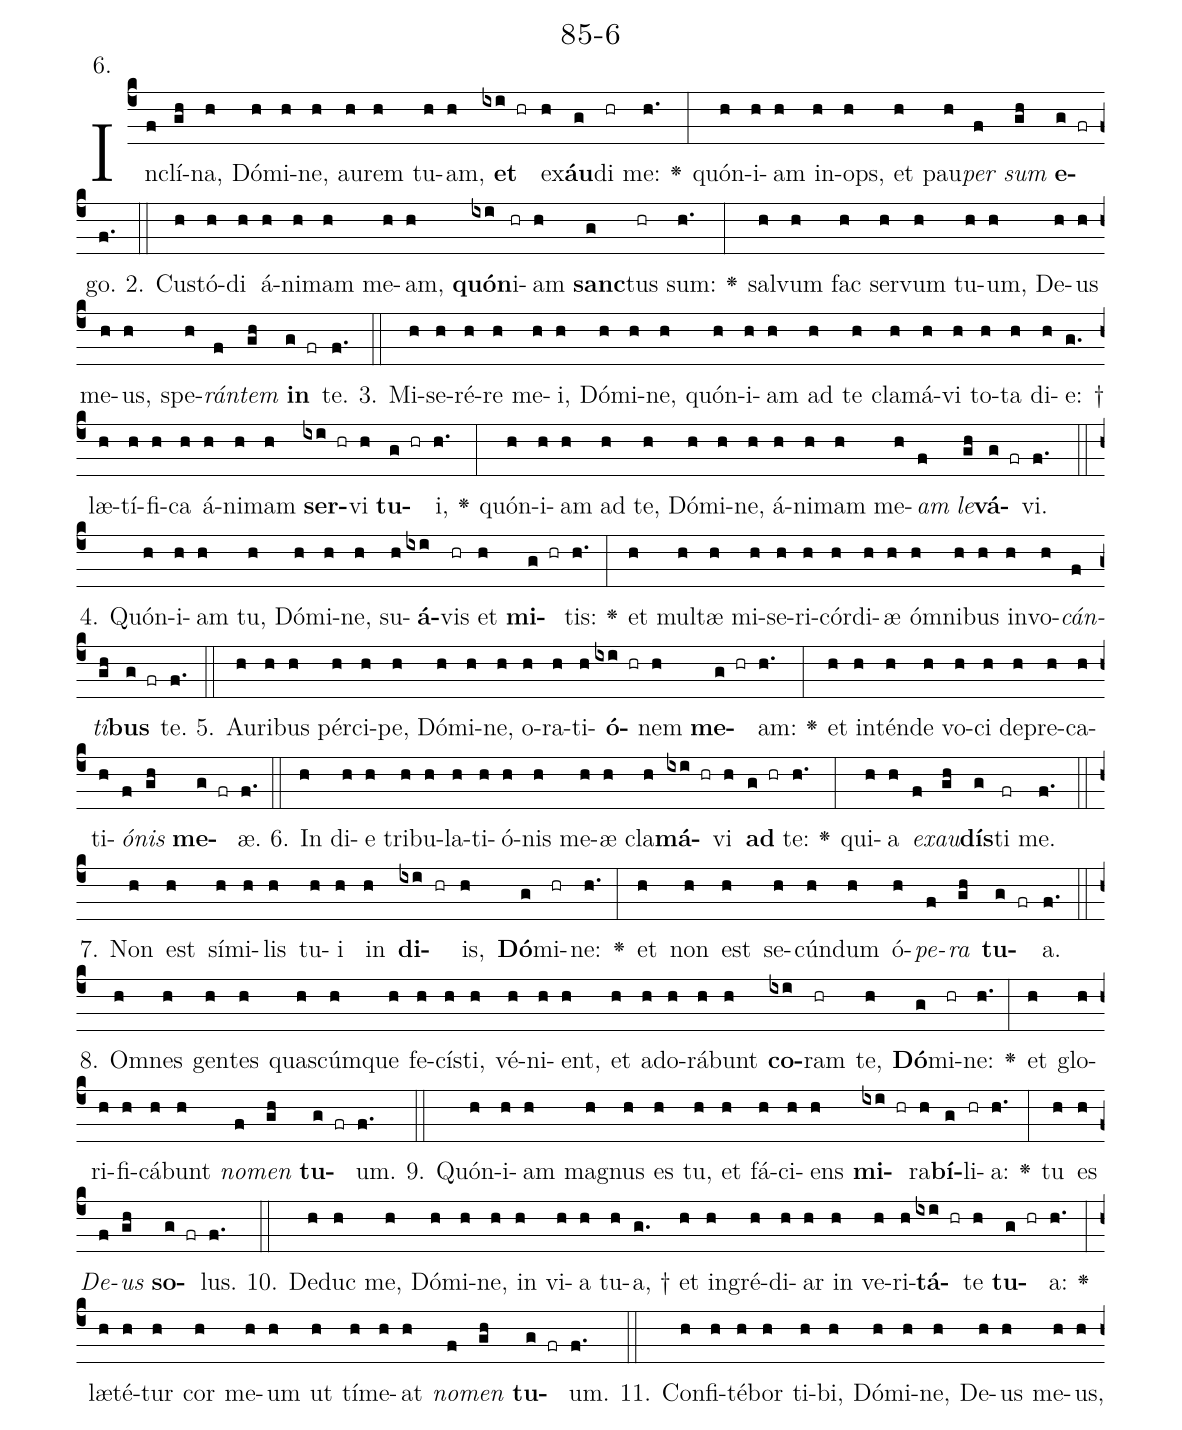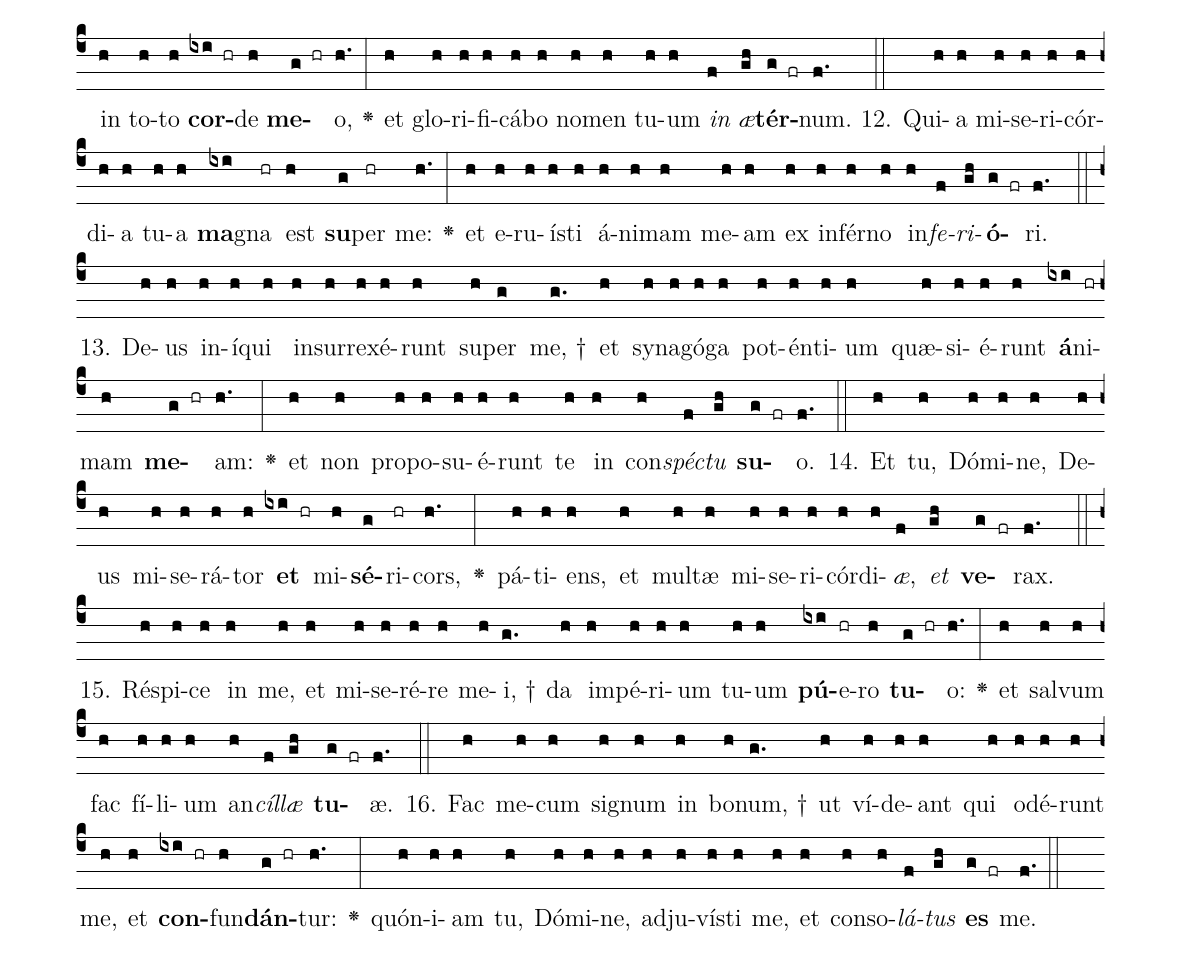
name: 85-6;
annotation: 6.;
%%
(c4)In(f)clí(gh)na,(h) Dó(h)mi(h)ne,(h) au(h)rem(h) tu(h)am,(h) <b>et</b>(ixi hr) ex(h)<b>áu</b>(g)di(hr) me:(h.) <v>\greheightstar</v>(:) quón(h)i(h)am(h) in(h)ops,(h) et(h) pau(h)<i>per</i>(f) <i>sum</i>(gh) <b>e</b>(g fr)go.(f.) (::)
2. Cus(h)tó(h)di(h) á(h)ni(h)mam(h) me(h)am,(h) <b>quón</b>(ixi)i(hr)am(h) <b>sanc</b>(g)tus(hr) sum:(h.) <v>\greheightstar</v>(:) sal(h)vum(h) fac(h) ser(h)vum(h) tu(h)um,(h) De(h)us(h) me(h)us,(h) spe(h)<i>rán</i>(f)<i>tem</i>(gh) <b>in</b>(g fr) te.(f.) (::)
3. Mi(h)se(h)ré(h)re(h) me(h)i,(h) Dó(h)mi(h)ne,(h) quón(h)i(h)am(h) ad(h) te(h) cla(h)má(h)vi(h) to(h)ta(h) di(h)e: †(g.) læ(h)tí(h)fi(h)ca(h) á(h)ni(h)mam(h) <b>ser</b>(ixi hr)vi(h) <b>tu</b>(g hr)i,(h.) <v>\greheightstar</v>(:) quón(h)i(h)am(h) ad(h) te,(h) Dó(h)mi(h)ne,(h) á(h)ni(h)mam(h) me(h)<i>am</i>(f) <i>le</i>(gh)<b>vá</b>(g fr)vi.(f.) (::)
4. Quón(h)i(h)am(h) tu,(h) Dó(h)mi(h)ne,(h) su(h)<b>á</b>(ixi)vis(hr) et(h) <b>mi</b>(g hr)tis:(h.) <v>\greheightstar</v>(:) et(h) mul(h)tæ(h) mi(h)se(h)ri(h)cór(h)di(h)æ(h) óm(h)ni(h)bus(h) in(h)vo(h)<i>cán</i>(f)<i>ti</i>(gh)<b>bus</b>(g fr) te.(f.) (::)
5. Au(h)ri(h)bus(h) pér(h)ci(h)pe,(h) Dó(h)mi(h)ne,(h) o(h)ra(h)ti(h)<b>ó</b>(ixi hr)nem(h) <b>me</b>(g hr)am:(h.) <v>\greheightstar</v>(:) et(h) in(h)tén(h)de(h) vo(h)ci(h) de(h)pre(h)ca(h)ti(h)<i>ó</i>(f)<i>nis</i>(gh) <b>me</b>(g fr)æ.(f.) (::)
6. In(h) di(h)e(h) tri(h)bu(h)la(h)ti(h)ó(h)nis(h) me(h)æ(h) cla(h)<b>má</b>(ixi hr)vi(h) <b>ad</b>(g hr) te:(h.) <v>\greheightstar</v>(:) qui(h)a(h) <i>ex</i>(f)<i>au</i>(gh)<b>dís</b>(g)ti(fr) me.(f.) (::)
7. Non(h) est(h) sí(h)mi(h)lis(h) tu(h)i(h) in(h) <b>di</b>(ixi hr)is,(h) <b>Dó</b>(g)mi(hr)ne:(h.) <v>\greheightstar</v>(:) et(h) non(h) est(h) se(h)cún(h)dum(h) ó(h)<i>pe</i>(f)<i>ra</i>(gh) <b>tu</b>(g fr)a.(f.) (::)
8. Om(h)nes(h) gen(h)tes(h) quas(h)cúm(h)que(h) fe(h)cís(h)ti,(h) vé(h)ni(h)ent,(h) et(h) ad(h)o(h)rá(h)bunt(h) <b>co</b>(ixi)ram(hr) te,(h) <b>Dó</b>(g)mi(hr)ne:(h.) <v>\greheightstar</v>(:) et(h) glo(h)ri(h)fi(h)cá(h)bunt(h) <i>no</i>(f)<i>men</i>(gh) <b>tu</b>(g fr)um.(f.) (::)
9. Quón(h)i(h)am(h) ma(h)gnus(h) es(h) tu,(h) et(h) fá(h)ci(h)ens(h) <b>mi</b>(ixi hr)ra(h)<b>bí</b>(g)li(hr)a:(h.) <v>\greheightstar</v>(:) tu(h) es(h) <i>De</i>(f)<i>us</i>(gh) <b>so</b>(g fr)lus.(f.) (::)
10. De(h)duc(h) me,(h) Dó(h)mi(h)ne,(h) in(h) vi(h)a(h) tu(h)a, †(g.) et(h) in(h)gré(h)di(h)ar(h) in(h) ve(h)ri(h)<b>tá</b>(ixi hr)te(h) <b>tu</b>(g hr)a:(h.) <v>\greheightstar</v>(:) læ(h)té(h)tur(h) cor(h) me(h)um(h) ut(h) tí(h)me(h)at(h) <i>no</i>(f)<i>men</i>(gh) <b>tu</b>(g fr)um.(f.) (::)
11. Con(h)fi(h)té(h)bor(h) ti(h)bi,(h) Dó(h)mi(h)ne,(h) De(h)us(h) me(h)us,(h) in(h) to(h)to(h) <b>cor</b>(ixi hr)de(h) <b>me</b>(g hr)o,(h.) <v>\greheightstar</v>(:) et(h) glo(h)ri(h)fi(h)cá(h)bo(h) no(h)men(h) tu(h)um(h) <i>in</i>(f) <i>æ</i>(gh)<b>tér</b>(g fr)num.(f.) (::)
12. Qui(h)a(h) mi(h)se(h)ri(h)cór(h)di(h)a(h) tu(h)a(h) <b>ma</b>(ixi)gna(hr) est(h) <b>su</b>(g)per(hr) me:(h.) <v>\greheightstar</v>(:) et(h) e(h)ru(h)ís(h)ti(h) á(h)ni(h)mam(h) me(h)am(h) ex(h) in(h)fér(h)no(h) in(h)<i>fe</i>(f)<i>ri</i>(gh)<b>ó</b>(g fr)ri.(f.) (::)
13. De(h)us(h) in(h)í(h)qui(h) in(h)sur(h)re(h)xé(h)runt(h) su(h)per(g) me, †(g.) et(h) sy(h)na(h)gó(h)ga(h) pot(h)én(h)ti(h)um(h) quæ(h)si(h)é(h)runt(h) <b>á</b>(ixi)ni(hr)mam(h) <b>me</b>(g hr)am:(h.) <v>\greheightstar</v>(:) et(h) non(h) pro(h)po(h)su(h)é(h)runt(h) te(h) in(h) con(h)<i>spéc</i>(f)<i>tu</i>(gh) <b>su</b>(g fr)o.(f.) (::)
14. Et(h) tu,(h) Dó(h)mi(h)ne,(h) De(h)us(h) mi(h)se(h)rá(h)tor(h) <b>et</b>(ixi hr) mi(h)<b>sé</b>(g)ri(hr)cors,(h.) <v>\greheightstar</v>(:) pá(h)ti(h)ens,(h) et(h) mul(h)tæ(h) mi(h)se(h)ri(h)cór(h)di(h)<i>æ</i>,(f) <i>et</i>(gh) <b>ve</b>(g fr)rax.(f.) (::)
15. Ré(h)spi(h)ce(h) in(h) me,(h) et(h) mi(h)se(h)ré(h)re(h) me(h)i, †(g.) da(h) im(h)pé(h)ri(h)um(h) tu(h)um(h) <b>pú</b>(ixi)e(hr)ro(h) <b>tu</b>(g hr)o:(h.) <v>\greheightstar</v>(:) et(h) sal(h)vum(h) fac(h) fí(h)li(h)um(h) an(h)<i>cíl</i>(f)<i>læ</i>(gh) <b>tu</b>(g fr)æ.(f.) (::)
16. Fac(h) me(h)cum(h) si(h)gnum(h) in(h) bo(h)num, †(g.) ut(h) ví(h)de(h)ant(h) qui(h) o(h)dé(h)runt(h) me,(h) et(h) <b>con</b>(ixi hr)fun(h)<b>dán</b>(g hr)tur:(h.) <v>\greheightstar</v>(:) quón(h)i(h)am(h) tu,(h) Dó(h)mi(h)ne,(h) ad(h)ju(h)vís(h)ti(h) me,(h) et(h) con(h)so(h)<i>lá</i>(f)<i>tus</i>(gh) <b>es</b>(g fr) me.(f.) (::)
